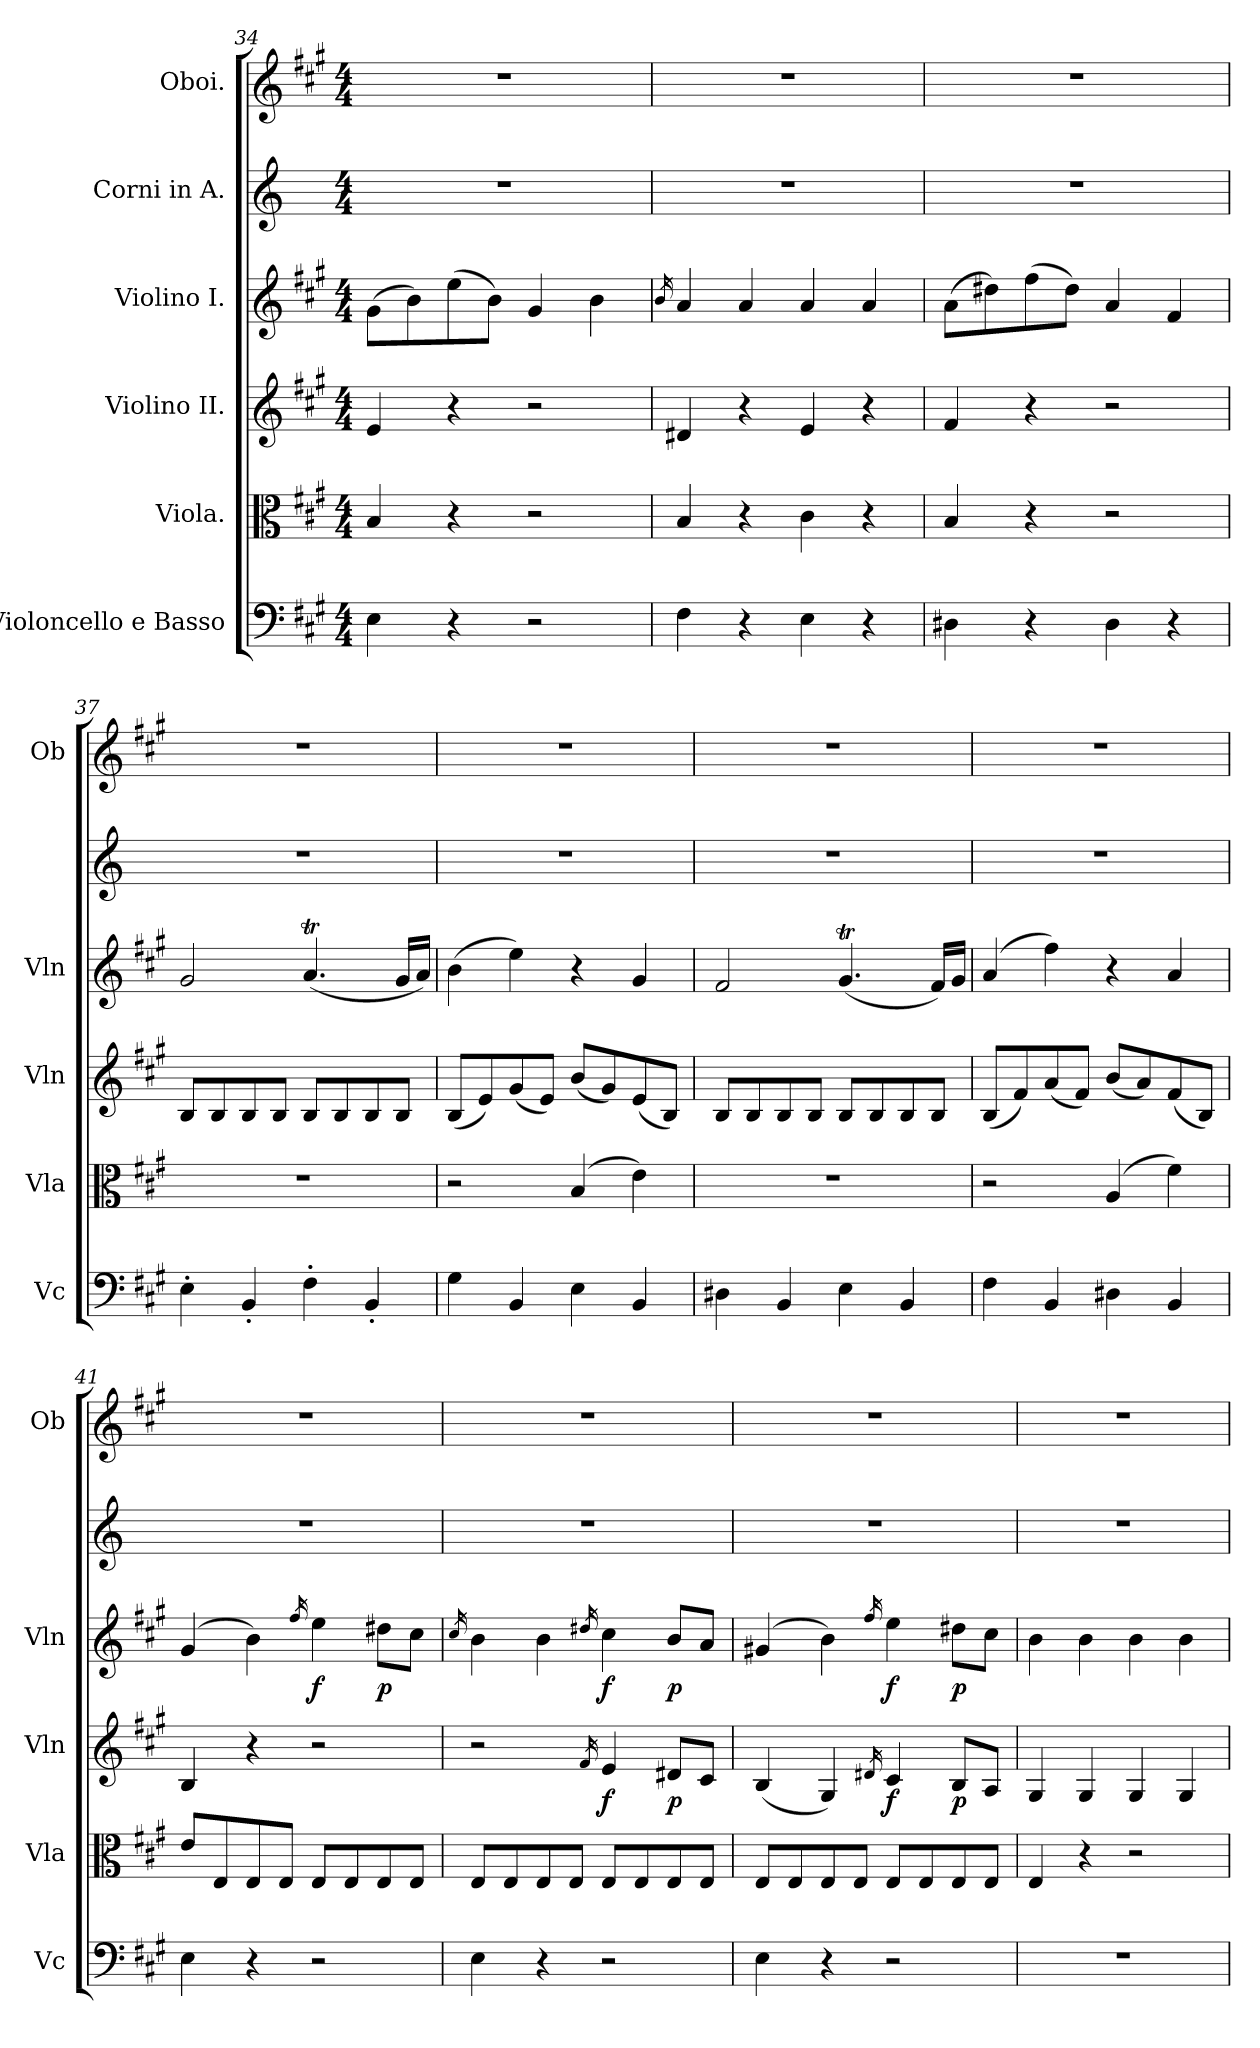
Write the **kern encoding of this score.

**kern	**kern	**kern	**dynam	**kern	**dynam	**kern	**kern
*part6	*part5	*part4	*part4	*part3	*part3	*part2	*part1
*staff6	*staff5	*staff4	*staff4	*staff3	*staff3	*staff2	*staff1
*I"Violoncello e Basso	*I"Viola.	*I"Violino II.	*	*I"Violino I.	*	*I"Corni in A.	*I"Oboi.
*I'Vc	*I'Vla	*I'Vln	*	*I'Vln	*	*	*I'Ob
!!LO:PB:g=z
*clefF4	*clefC3	*clefG2	*	*clefG2	*	*clefG2	*clefG2
*	*	*	*	*	*	*ITrd2c3	*
*k[f#c#g#]	*k[f#c#g#]	*k[f#c#g#]	*	*k[f#c#g#]	*	*k[f#c#g#]	*k[f#c#g#]
*M4/4	*M4/4	*M4/4	*	*M4/4	*	*M4/4	*M4/4
=34	=34	=34	=34	=34	=34	=34	=34
4E\	4B/	4e/	.	(>8g#\L	.	1r	1r
.	.	.	.	8b\)	.	.	.
4r	4r	4r	.	(>8ee\	.	.	.
.	.	.	.	8b\J)	.	.	.
2r	2r	2r	.	4g#/	.	.	.
.	.	.	.	4b\	.	.	.
=35	=35	=35	=35	=35	=35	=35	=35
.	.	.	.	16qb/	.	.	.
4F#\	4B/	4d#X/	.	4a/	.	1r	1r
4r	4r	4r	.	4a/	.	.	.
4E\	4c#\	4e/	.	4a/	.	.	.
4r	4r	4r	.	4a/	.	.	.
=36	=36	=36	=36	=36	=36	=36	=36
4D#X\	4B/	4f#/	.	(>8a\L	.	1r	1r
.	.	.	.	8dd#X\)	.	.	.
4r	4r	4r	.	(>8ff#\	.	.	.
.	.	.	.	8dd#\J)	.	.	.
4D#\	2r	2r	.	4a/	.	.	.
4r	.	.	.	4f#/	.	.	.
=37	=37	=37	=37	=37	=37	=37	=37
4E'\	1r	8B/L	.	2g#/	.	1r	1r
.	.	8B/	.	.	.	.	.
4BB'/	.	8B/	.	.	.	.	.
.	.	8B/J	.	.	.	.	.
4F#'\	.	8B/L	.	(<4.aT/	.	.	.
.	.	8B/	.	.	.	.	.
4BB'/	.	8B/	.	.	.	.	.
.	.	8B/J	.	16g#/LL	.	.	.
.	.	.	.	16aTTT/JJ)	.	.	.
=38	=38	=38	=38	=38	=38	=38	=38
4G#\	2r	(<8B/L	.	(>4b\	.	1r	1r
.	.	8e/)	.	.	.	.	.
4BB/	.	(<8g#/	.	4ee\)	.	.	.
.	.	8e/J)	.	.	.	.	.
4E\	(>4B/	(<8b/L	.	4r	.	.	.
.	.	8g#/)	.	.	.	.	.
4BB/	4e\)	(<8e/	.	4g#/	.	.	.
.	.	8B/J)	.	.	.	.	.
!!LO:LB:g=z
=39	=39	=39	=39	=39	=39	=39	=39
4D#X\	1r	8B/L	.	2f#/	.	1r	1r
.	.	8B/	.	.	.	.	.
4BB/	.	8B/	.	.	.	.	.
.	.	8B/J	.	.	.	.	.
4E\	.	8B/L	.	(<4.g#t/	.	.	.
.	.	8B/	.	.	.	.	.
4BB/	.	8B/	.	.	.	.	.
.	.	8B/J	.	16f#/LL)	.	.	.
.	.	.	.	16g#TTT/JJ	.	.	.
=40	=40	=40	=40	=40	=40	=40	=40
4F#\	2r	(<8B/L	.	(>4a/	.	1r	1r
.	.	8f#/)	.	.	.	.	.
4BB/	.	(<8a/	.	4ff#\)	.	.	.
.	.	8f#/J)	.	.	.	.	.
4D#X\	(>4A/	(<8b/L	.	4r	.	.	.
.	.	8a/)	.	.	.	.	.
4BB/	4f#\)	(<8f#/	.	4a/	.	.	.
.	.	8B/J)	.	.	.	.	.
=41	=41	=41	=41	=41	=41	=41	=41
4E\	8e/L	4B/	.	(>4g#/	.	1r	1r
.	8E/	.	.	.	.	.	.
4r	8E/	4r	.	4b\)	.	.	.
.	8E/J	.	.	.	.	.	.
.	.	.	.	16qff#/	.	.	.
!	!	!	!	!	!LO:DY:b	!	!
2r	8E/L	2r	.	4ee\	f	.	.
.	8E/	.	.	.	.	.	.
!	!	!	!	!	!LO:DY:b	!	!
.	8E/	.	.	8dd#X\L	p	.	.
.	8E/J	.	.	8cc#\J	.	.	.
=42	=42	=42	=42	=42	=42	=42	=42
.	.	.	.	16qcc#/	.	.	.
4E\	8E/L	2r	.	4b\	.	1r	1r
.	8E/	.	.	.	.	.	.
4r	8E/	.	.	4b\	.	.	.
.	8E/J	.	.	.	.	.	.
.	.	16qf#/	.	16qdd#X/	.	.	.
!	!	!	!LO:DY:b	!	!LO:DY:b	!	!
2r	8E/L	4e/	f	4cc#\	f	.	.
.	8E/	.	.	.	.	.	.
!	!	!	!LO:DY:b	!	!LO:DY:b	!	!
.	8E/	8d#X/L	p	8b/L	p	.	.
.	8E/J	8c#/J	.	8a/J	.	.	.
!!LO:PB:g=z
=43	=43	=43	=43	=43	=43	=43	=43
4E\	8E/L	(<4B/	.	(>4g#X/	.	1r	1r
.	8E/	.	.	.	.	.	.
4r	8E/	4G#/)	.	4b\)	.	.	.
.	8E/J	.	.	.	.	.	.
.	.	16qd#X/	.	16qff#/	.	.	.
!	!	!	!LO:DY:b	!	!LO:DY:b	!	!
2r	8E/L	4c#/	f	4ee\	f	.	.
.	8E/	.	.	.	.	.	.
!	!	!	!LO:DY:b	!	!LO:DY:b	!	!
.	8E/	8B/L	p	8dd#X\L	p	.	.
.	8E/J	8A/J	.	8cc#\J	.	.	.
=44	=44	=44	=44	=44	=44	=44	=44
1r	4E/	4G#/	.	4b\	.	1r	1r
.	4r	4G#/	.	4b\	.	.	.
.	2r	4G#/	.	4b\	.	.	.
.	.	4G#/	.	4b\	.	.	.
=	=	=	=	=	=	=	=
*-	*-	*-	*-	*-	*-	*-	*-
